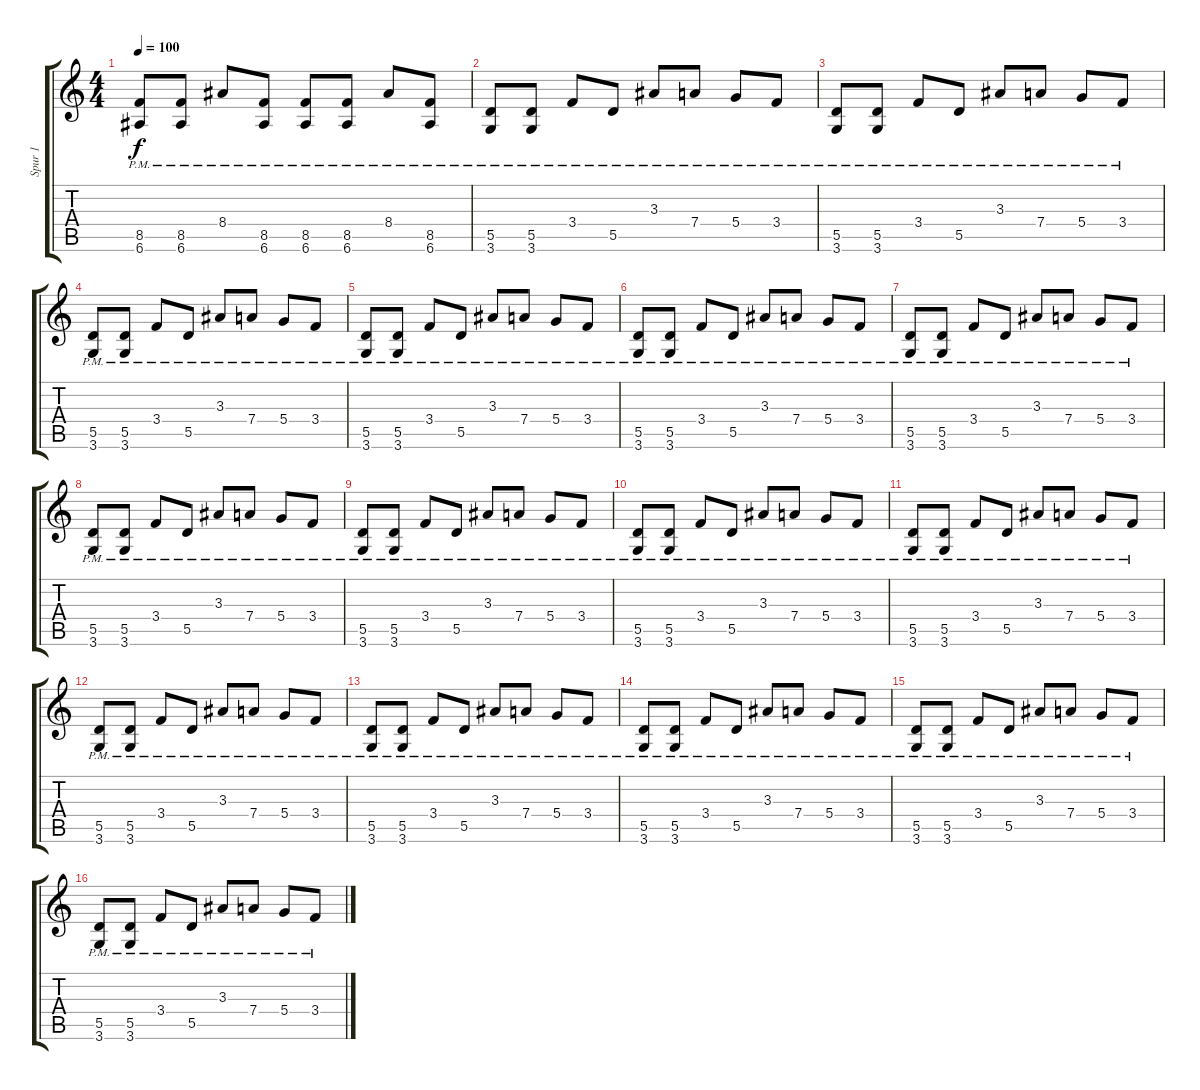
\track ("Spur 1" "Spur 1") {instrument electricguitarmuted}
\staff {score tabs}
\tuning (E4 B3 G3 D3 A2 E2) {hide}
\ts (4 4)
\tempo 100
\clef g2
\ks c
(8.5{pm} 6.6{pm}).8{dy f} (8.5{pm} 6.6{pm}).8 8.4{pm}.8 (8.5{pm} 6.6{pm}).8 (8.5{pm} 6.6{pm}).8 (8.5{pm} 6.6{pm}).8 8.4{pm}.8 (8.5{pm} 6.6{pm}).8 |
(5.5{pm} 3.6{pm}).8 (5.5{pm} 3.6{pm}).8 3.4{pm}.8 5.5{pm}.8 3.3{pm}.8 7.4{pm}.8 5.4{pm}.8 3.4{pm}.8 |
(5.5{pm} 3.6{pm}).8 (5.5{pm} 3.6{pm}).8 3.4{pm}.8 5.5{pm}.8 3.3{pm}.8 7.4{pm}.8 5.4{pm}.8 3.4{pm}.8 |
(5.5{pm} 3.6{pm}).8 (5.5{pm} 3.6{pm}).8 3.4{pm}.8 5.5{pm}.8 3.3{pm}.8 7.4{pm}.8 5.4{pm}.8 3.4{pm}.8 |
(5.5{pm} 3.6{pm}).8 (5.5{pm} 3.6{pm}).8 3.4{pm}.8 5.5{pm}.8 3.3{pm}.8 7.4{pm}.8 5.4{pm}.8 3.4{pm}.8 |
(5.5{pm} 3.6{pm}).8 (5.5{pm} 3.6{pm}).8 3.4{pm}.8 5.5{pm}.8 3.3{pm}.8 7.4{pm}.8 5.4{pm}.8 3.4{pm}.8 |
(5.5{pm} 3.6{pm}).8 (5.5{pm} 3.6{pm}).8 3.4{pm}.8 5.5{pm}.8 3.3{pm}.8 7.4{pm}.8 5.4{pm}.8 3.4{pm}.8 |
(5.5{pm} 3.6{pm}).8 (5.5{pm} 3.6{pm}).8 3.4{pm}.8 5.5{pm}.8 3.3{pm}.8 7.4{pm}.8 5.4{pm}.8 3.4{pm}.8 |
(5.5{pm} 3.6{pm}).8 (5.5{pm} 3.6{pm}).8 3.4{pm}.8 5.5{pm}.8 3.3{pm}.8 7.4{pm}.8 5.4{pm}.8 3.4{pm}.8 |
(5.5{pm} 3.6{pm}).8 (5.5{pm} 3.6{pm}).8 3.4{pm}.8 5.5{pm}.8 3.3{pm}.8 7.4{pm}.8 5.4{pm}.8 3.4{pm}.8 |
(5.5{pm} 3.6{pm}).8 (5.5{pm} 3.6{pm}).8 3.4{pm}.8 5.5{pm}.8 3.3{pm}.8 7.4{pm}.8 5.4{pm}.8 3.4{pm}.8 |
(5.5{pm} 3.6{pm}).8 (5.5{pm} 3.6{pm}).8 3.4{pm}.8 5.5{pm}.8 3.3{pm}.8 7.4{pm}.8 5.4{pm}.8 3.4{pm}.8 |
(5.5{pm} 3.6{pm}).8 (5.5{pm} 3.6{pm}).8 3.4{pm}.8 5.5{pm}.8 3.3{pm}.8 7.4{pm}.8 5.4{pm}.8 3.4{pm}.8 |
(5.5{pm} 3.6{pm}).8 (5.5{pm} 3.6{pm}).8 3.4{pm}.8 5.5{pm}.8 3.3{pm}.8 7.4{pm}.8 5.4{pm}.8 3.4{pm}.8 |
(5.5{pm} 3.6{pm}).8 (5.5{pm} 3.6{pm}).8 3.4{pm}.8 5.5{pm}.8 3.3{pm}.8 7.4{pm}.8 5.4{pm}.8 3.4{pm}.8 |
(5.5{pm} 3.6{pm}).8 (5.5{pm} 3.6{pm}).8 3.4{pm}.8 5.5{pm}.8 3.3{pm}.8 7.4{pm}.8 5.4{pm}.8 3.4{pm}.8
